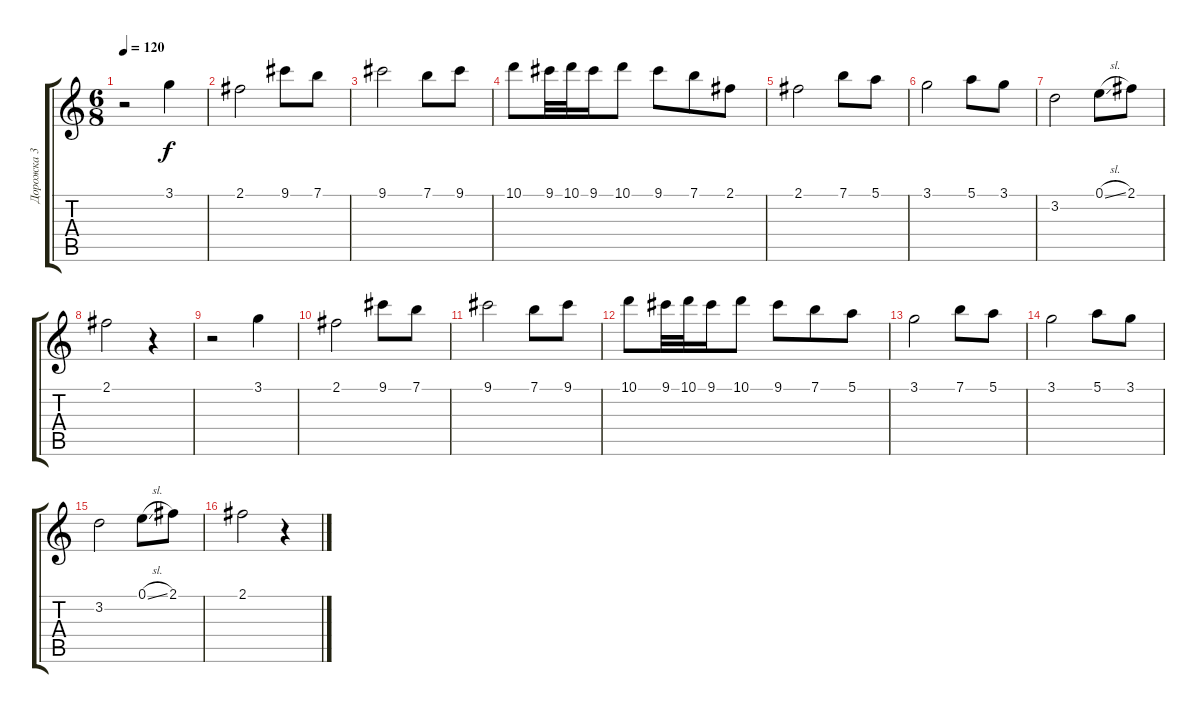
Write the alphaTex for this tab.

\track ("Дорожка 3" "Дорожка 3") {instrument acousticguitarnylon}
\staff {score tabs}
\tuning (E4 B3 G3 D3 A2 E2) {hide}
\ts (6 8)
\tempo 120
\clef g2
\ks c
r.2{dy f} 3.1.4 |
2.1.2 9.1.8 7.1.8 |
9.1.2 7.1.8 9.1.8 |
10.1.8 9.1.32 10.1.32 9.1.16 10.1.8 9.1.8 7.1.8 2.1.8 |
2.1.2 7.1.8 5.1.8 |
3.1.2 5.1.8 3.1.8 |
3.2.2 0.1{sl}.8 2.1.8 |
2.1.2 r.4 |
r.2 3.1.4 |
2.1.2 9.1.8 7.1.8 |
9.1.2 7.1.8 9.1.8 |
10.1.8 9.1.32 10.1.32 9.1.16 10.1.8 9.1.8 7.1.8 5.1.8 |
3.1.2 7.1.8 5.1.8 |
3.1.2 5.1.8 3.1.8 |
3.2.2 0.1{sl}.8 2.1.8 |
2.1.2 r.4
